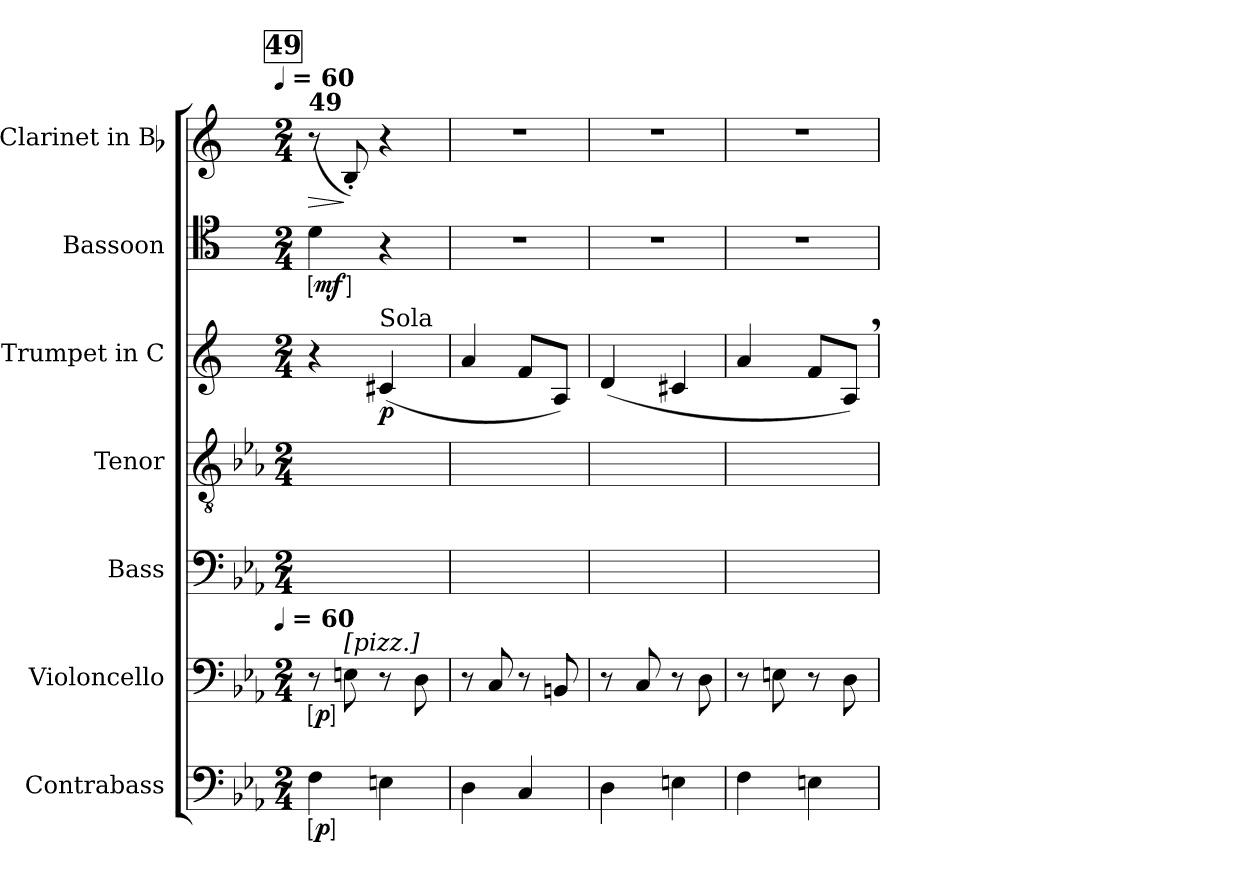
**kern	**dynam	**kern	**dynam	**kern	**kern	**kern	**dynam	**kern	**dynam	**kern	**dynam
*part7	*part7	*part6	*part6	*part5	*part4	*part3	*part3	*part2	*part2	*part1	*part1
*staff7	*staff7	*staff6	*staff6	*staff5	*staff4	*staff3	*staff3	*staff2	*staff2	*staff1	*staff1
*I"Contrabass	*	*I"Violoncello	*	*I"Bass	*I"Tenor	*I"Trumpet in C	*	*I"Bassoon	*	*I"Clarinet in Bb	*
*I'Cb.	*	*I'Vc.	*	*I'B.	*I'T.	*	*	*I'Bsn.	*	*I'Cl.	*
*clefF4	*	*clefF4	*	*clefF4	*clefGv2	*clefG2	*	*clefC4	*	*clefG2	*
*ITrd7c12	*	*	*	*	*	*	*	*	*	*ITrd1c2	*
*k[b-e-a-]	*	*k[b-e-a-]	*	*k[b-e-a-]	*k[b-e-a-]	*k[]	*	*k[]	*	*k[b-e-]	*
*E-:	*	*E-:	*	*E-:	*E-:	*C:	*	*C:	*	*B-:	*
!!LO:TX:omd:t=[quarter] = 60
*M2/4	*	*M2/4	*	*M2/4	*M2/4	*M2/4	*	*M2/4	*	*M2/4	*
*MM60	*	*MM60	*	*MM60	*MM60	*MM60	*	*MM60	*	*MM60	*
!!LO:REH:place=s1:t=49
=1	=1	=1	=1	=1	=1	=1	=1	=1	=1	=1	=1
!	!	!LO:TX:t=[quarter] = 60	!	!	!	!	!	!	!	!	!
!	!	!	!	!	!	!	!	!	!	!LO:TX:a:B:t=49	!
!	!LO:DY:ed=brack	!	!LO:DY:ed=brack	!	!	!	!	!	!LO:DY:ed=brack	!	!LO:HP:b
4FF	p	8r	p	12ryy	12ryy	4r	.	4d	mf	(8r	>
.	.	.	.	12ryy	12ryy	.	.	.	.	.	.
!	!	!LO:TX:a:t=[pizz.]	!	!	!	!	!	!	!	!	!
.	.	8En	.	.	.	.	.	.	.	8A')	]
.	.	.	.	12ryy	12ryy	.	.	.	.	.	.
!	!	!	!	!	!	!LO:TX:a:t=Sola	!	!	!	!	!
4EEn	.	8r	.	12ryy	12ryy	(4c#X	p	4r	.	4r	.
.	.	.	.	12ryy	12ryy	.	.	.	.	.	.
.	.	8D	.	.	.	.	.	.	.	.	.
.	.	.	.	12ryy	12ryy	.	.	.	.	.	.
=2	=2	=2	=2	=2	=2	=2	=2	=2	=2	=2	=2
4DD	.	8r	.	4ryy	4ryy	4a	.	2r	.	2r	.
.	.	8C	.	.	.	.	.	.	.	.	.
4CC	.	8r	.	12ryy	12ryy	8fL	.	.	.	.	.
.	.	.	.	12ryy	12ryy	.	.	.	.	.	.
.	.	8BBn	.	.	.	8AJ)	.	.	.	.	.
.	.	.	.	12ryy	12ryy	.	.	.	.	.	.
=3	=3	=3	=3	=3	=3	=3	=3	=3	=3	=3	=3
4DD	.	8r	.	12ryy	12ryy	(4d	.	2r	.	2r	.
.	.	.	.	12ryy	12ryy	.	.	.	.	.	.
.	.	8C	.	.	.	.	.	.	.	.	.
.	.	.	.	12ryy	12ryy	.	.	.	.	.	.
4EEn	.	8r	.	4ryy	4ryy	4c#X	.	.	.	.	.
.	.	8D	.	.	.	.	.	.	.	.	.
=4	=4	=4	=4	=4	=4	=4	=4	=4	=4	=4	=4
4FF	.	8r	.	12ryy	12ryy	4a	.	2r	.	2r	.
.	.	.	.	12ryy	12ryy	.	.	.	.	.	.
.	.	8En	.	.	.	.	.	.	.	.	.
.	.	.	.	12ryy	12ryy	.	.	.	.	.	.
4EEn	.	8r	.	12ryy	12ryy	8fL	.	.	.	.	.
.	.	.	.	12ryy	12ryy	.	.	.	.	.	.
.	.	8D	.	.	.	8A,J)	.	.	.	.	.
.	.	.	.	12ryy	12ryy	.	.	.	.	.	.
=	=	=	=	=	=	=	=	=	=	=	=
*-	*-	*-	*-	*-	*-	*-	*-	*-	*-	*-	*-
